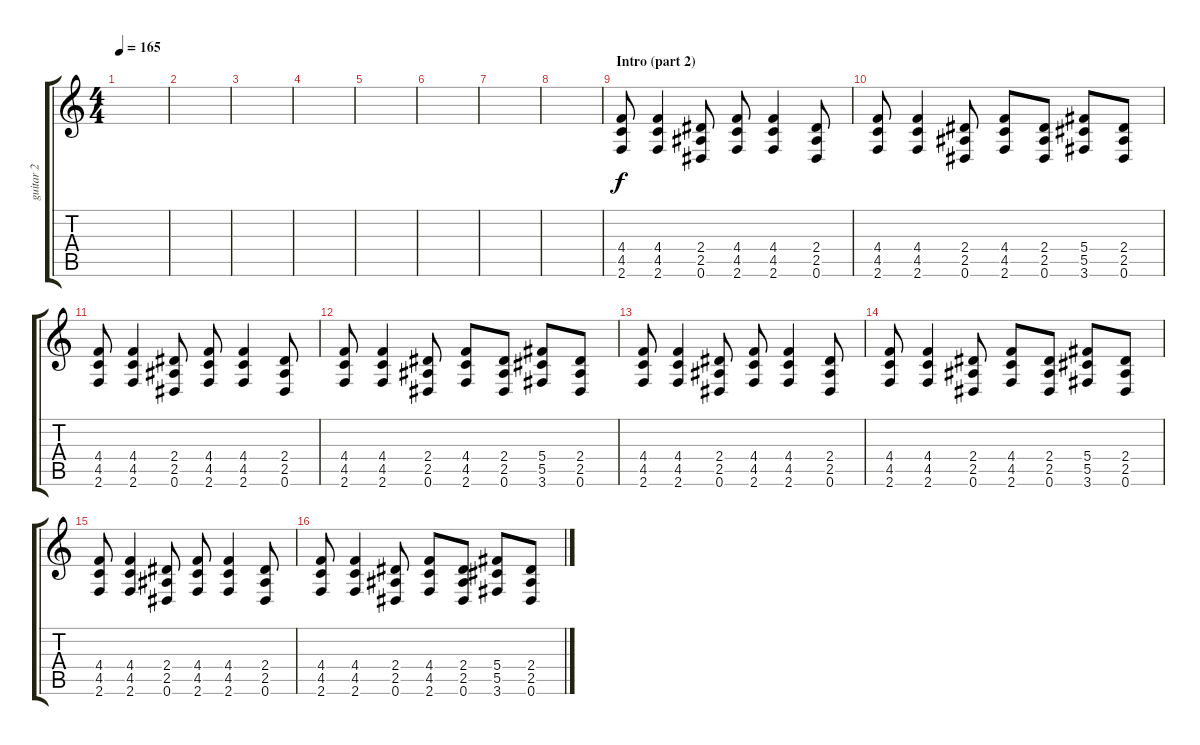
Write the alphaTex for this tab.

\track ("guitar 2" "guitar 2") {instrument distortionguitar}
\staff {score tabs}
\tuning (Eb4 Bb3 Gb3 Db3 Ab2 Eb2) {hide}
\ts (4 4)
\tempo 165
\clef g2
\ks c
|
|
|
|
|
|
|
|
\section ("" "Intro (part 2)")
(4.4 4.5 2.6).8{volume 16} (4.4 4.5 2.6).4 (2.4 2.5 0.6).8 (4.4 4.5 2.6).8 (4.4 4.5 2.6).4 (2.4 2.5 0.6).8 |
(4.4 4.5 2.6).8 (4.4 4.5 2.6).4 (2.4 2.5 0.6).8 (4.4 4.5 2.6).8 (2.4 2.5 0.6).8 (5.4 5.5 3.6).8 (2.4 2.5 0.6).8 |
(4.4 4.5 2.6).8 (4.4 4.5 2.6).4 (2.4 2.5 0.6).8 (4.4 4.5 2.6).8 (4.4 4.5 2.6).4 (2.4 2.5 0.6).8 |
(4.4 4.5 2.6).8 (4.4 4.5 2.6).4 (2.4 2.5 0.6).8 (4.4 4.5 2.6).8 (2.4 2.5 0.6).8 (5.4 5.5 3.6).8 (2.4 2.5 0.6).8 |
(4.4 4.5 2.6).8 (4.4 4.5 2.6).4 (2.4 2.5 0.6).8 (4.4 4.5 2.6).8 (4.4 4.5 2.6).4 (2.4 2.5 0.6).8 |
(4.4 4.5 2.6).8 (4.4 4.5 2.6).4 (2.4 2.5 0.6).8 (4.4 4.5 2.6).8 (2.4 2.5 0.6).8 (5.4 5.5 3.6).8 (2.4 2.5 0.6).8 |
(4.4 4.5 2.6).8 (4.4 4.5 2.6).4 (2.4 2.5 0.6).8 (4.4 4.5 2.6).8 (4.4 4.5 2.6).4 (2.4 2.5 0.6).8 |
(4.4 4.5 2.6).8 (4.4 4.5 2.6).4 (2.4 2.5 0.6).8 (4.4 4.5 2.6).8 (2.4 2.5 0.6).8 (5.4 5.5 3.6).8 (2.4 2.5 0.6).8
